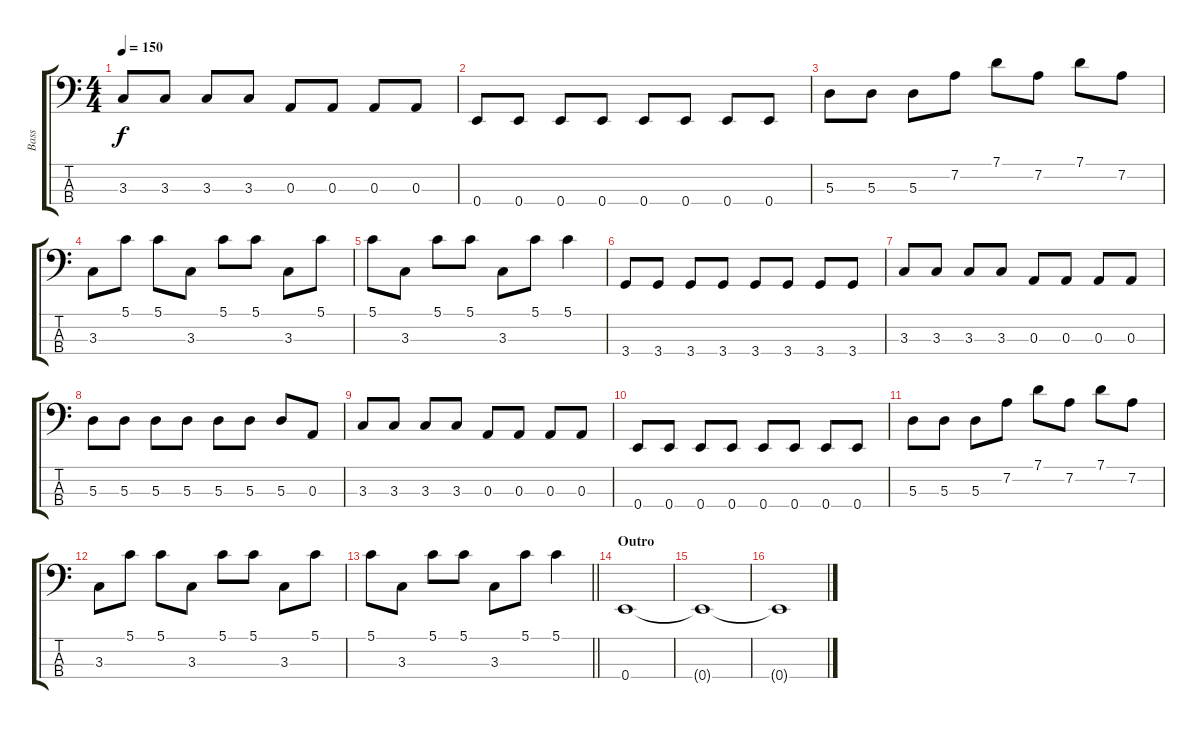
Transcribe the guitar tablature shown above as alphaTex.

\track ("Bass" "Bass") {instrument electricbassfinger}
\staff {score tabs}
\tuning (G2 D2 A1 E1) {hide}
\ts (4 4)
\tempo 150
\clef f4
\ks c
3.3.8{dy f} 3.3.8 3.3.8 3.3.8 0.3.8 0.3.8 0.3.8 0.3.8 |
0.4.8 0.4.8 0.4.8 0.4.8 0.4.8 0.4.8 0.4.8 0.4.8 |
5.3.8 5.3.8 5.3.8 7.2.8 7.1.8 7.2.8 7.1.8 7.2.8 |
3.3.8 5.1.8 5.1.8 3.3.8 5.1.8 5.1.8 3.3.8 5.1.8 |
5.1.8 3.3.8 5.1.8 5.1.8 3.3.8 5.1.8 5.1.4 |
3.4.8 3.4.8 3.4.8 3.4.8 3.4.8 3.4.8 3.4.8 3.4.8 |
3.3.8 3.3.8 3.3.8 3.3.8 0.3.8 0.3.8 0.3.8 0.3.8 |
5.3.8 5.3.8 5.3.8 5.3.8 5.3.8 5.3.8 5.3.8 0.3.8 |
3.3.8 3.3.8 3.3.8 3.3.8 0.3.8 0.3.8 0.3.8 0.3.8 |
0.4.8 0.4.8 0.4.8 0.4.8 0.4.8 0.4.8 0.4.8 0.4.8 |
5.3.8 5.3.8 5.3.8 7.2.8 7.1.8 7.2.8 7.1.8 7.2.8 |
3.3.8 5.1.8 5.1.8 3.3.8 5.1.8 5.1.8 3.3.8 5.1.8 |
\barLineRight lightlight
5.1.8 3.3.8 5.1.8 5.1.8 3.3.8 5.1.8 5.1.4 |
\section ("" "Outro")
0.4.1 |
0.4{t}.1 |
0.4{t}.1
